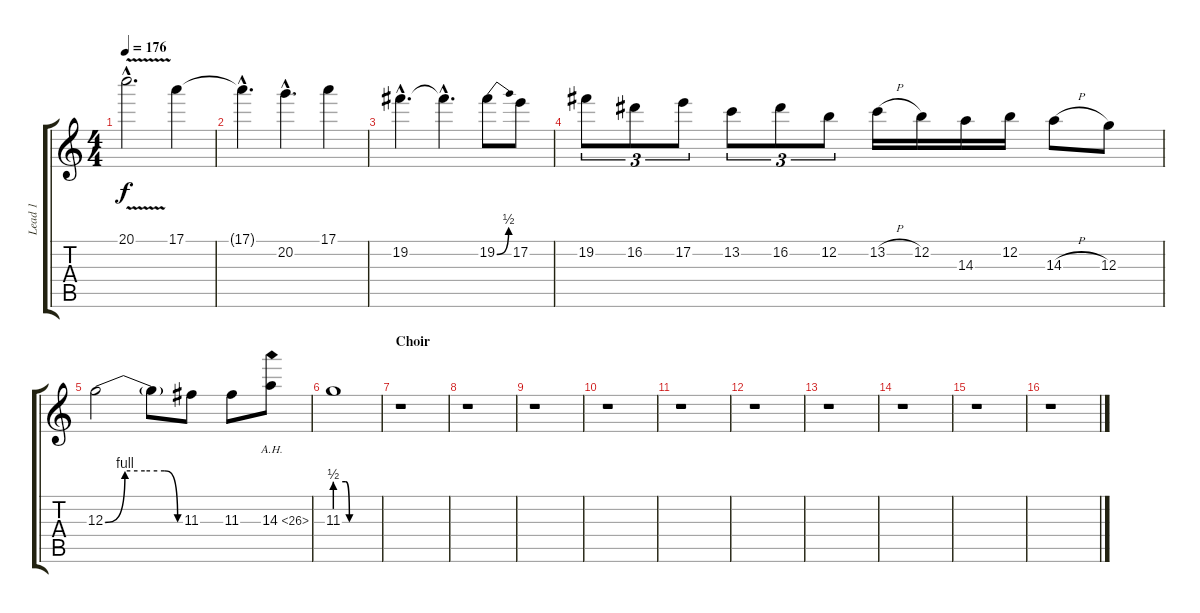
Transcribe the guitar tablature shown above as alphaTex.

\track ("Lead 1" "Lead 1") {instrument overdrivenguitar}
\staff {score tabs}
\tuning (E4 B3 G3 D3 A2 E2) {hide}
\ts (4 4)
\tempo 176
\clef g2
\ks c
20.1{v hac}.2{d dy f} 17.1.4 |
17.1{hac t}.4{d} 20.2{hac}.4{d} 17.1.4 |
19.2{hac}.4{d} 19.2{hac t}.4{d} 19.2{be (bend 0 0 60 2)}.8 17.2.8 |
19.2.8{tu (3 2)} 16.2.8{tu (3 2)} 17.2.8{tu (3 2)} 13.2.8{tu (3 2)} 16.2.8{tu (3 2)} 12.2.8{tu (3 2)} 13.2{h}.16 12.2.16 14.3.16 12.2.16 14.3{h}.8 12.3.8 |
12.3{be (custom 0 0 15 4 30 4 45 4 55 0 60 0)}.2 12.3{t}.8 11.3.8 11.3.8 14.3{ah 12}.8 |
11.3{be (custom 0 2 15 2 20 0 31 0 60 0)}.1 |
\section ("" "Choir")
r.1 |
r.1 |
r.1 |
r.1 |
r.1 |
r.1 |
r.1 |
r.1 |
\section ("" "")
r.1 |
r.1
